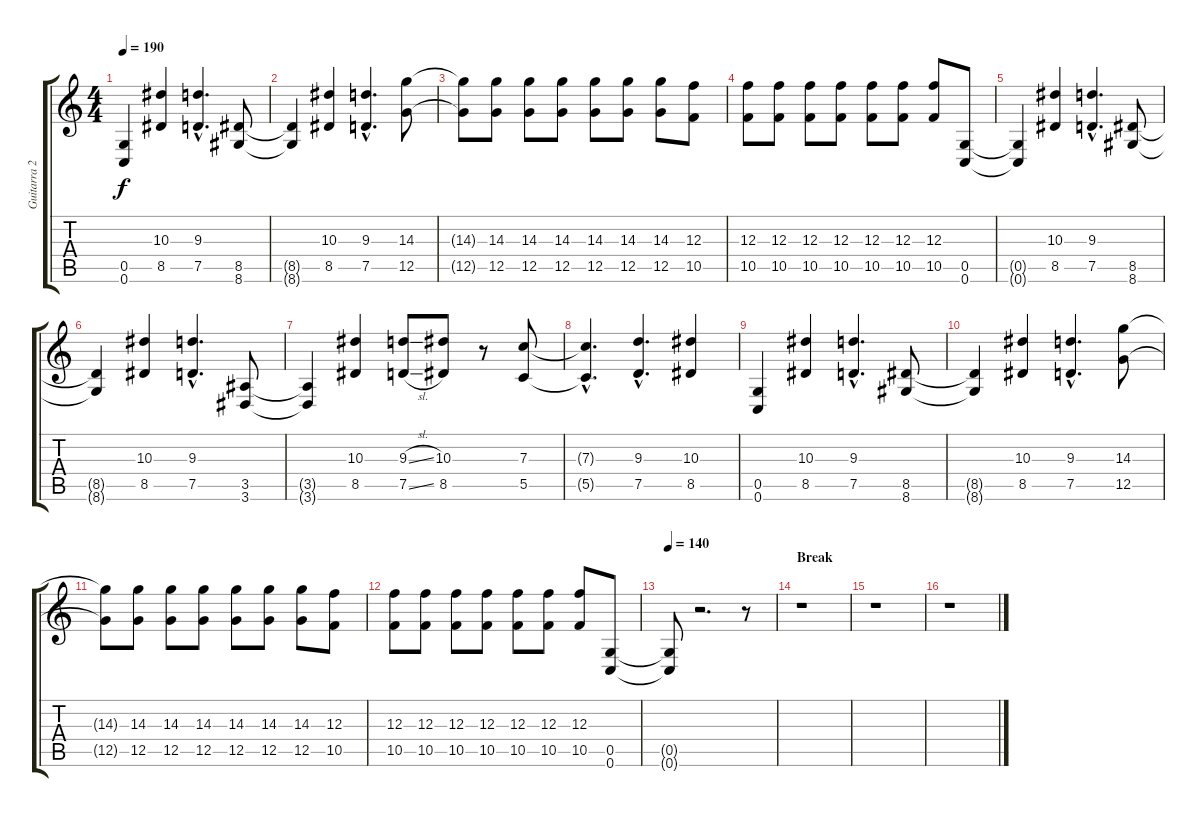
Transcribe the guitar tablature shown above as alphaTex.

\track ("Guitarra 2" "Guitarra 2") {instrument distortionguitar}
\staff {score tabs}
\tuning (D4 A3 F3 C3 G2 C2) {hide}
\ts (4 4)
\tempo 190
\clef g2
\ks c
(0.5 0.6).4{dy f} (10.3 8.5).4 (9.3{hac} 7.5{hac}).4{d} (8.5 8.6).8 |
(8.5{t} 8.6{t}).4 (10.3 8.5).4 (9.3{hac} 7.5{hac}).4{d} (14.3 12.5).8 |
(14.3{t} 12.5{t}).8 (14.3 12.5).8 (14.3 12.5).8 (14.3 12.5).8 (14.3 12.5).8 (14.3 12.5).8 (14.3 12.5).8 (12.3 10.5).8 |
(12.3 10.5).8 (12.3 10.5).8 (12.3 10.5).8 (12.3 10.5).8 (12.3 10.5).8 (12.3 10.5).8 (12.3 10.5).8 (0.5 0.6).8 |
(0.5{t} 0.6{t}).4 (10.3 8.5).4 (9.3{hac} 7.5{hac}).4{d} (8.5 8.6).8 |
(8.5{t} 8.6{t}).4 (10.3 8.5).4 (9.3{hac} 7.5{hac}).4{d} (3.5 3.6).8 |
(3.5{t} 3.6{t}).4 (10.3 8.5).4 (9.3{sl} 7.5{sl}).8 (10.3 8.5).8 r.8 (7.3 5.5).8 |
(7.3{hac t} 5.5{hac t}).4{d} (9.3{hac} 7.5{hac}).4{d} (10.3 8.5).4 |
(0.5 0.6).4 (10.3 8.5).4 (9.3{hac} 7.5{hac}).4{d} (8.5 8.6).8 |
(8.5{t} 8.6{t}).4 (10.3 8.5).4 (9.3{hac} 7.5{hac}).4{d} (14.3 12.5).8 |
(14.3{t} 12.5{t}).8 (14.3 12.5).8 (14.3 12.5).8 (14.3 12.5).8 (14.3 12.5).8 (14.3 12.5).8 (14.3 12.5).8 (12.3 10.5).8 |
(12.3 10.5).8 (12.3 10.5).8 (12.3 10.5).8 (12.3 10.5).8 (12.3 10.5).8 (12.3 10.5).8 (12.3 10.5).8 (0.5 0.6).8 |
\tempo 140
(0.5{t} 0.6{t}).8 r.2{d} r.8 |
\section ("" "Break")
r.1 |
r.1 |
r.1
